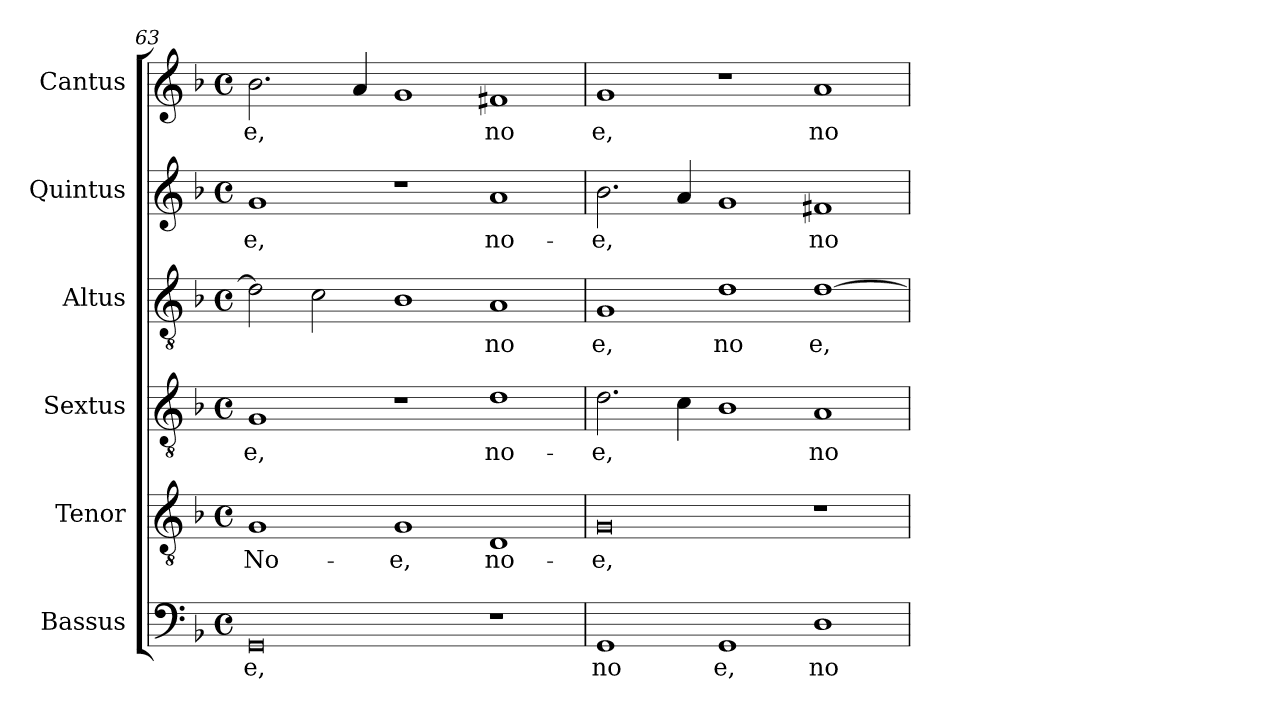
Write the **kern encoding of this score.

**kern	**text	**kern	**text	**kern	**text	**kern	**text	**kern	**text	**kern	**text
*part6	*part6	*part5	*part5	*part4	*part4	*part3	*part3	*part2	*part2	*part1	*part1
*staff6	*staff6	*staff5	*staff5	*staff4	*staff4	*staff3	*staff3	*staff2	*staff2	*staff1	*staff1
*I"Bassus	*	*I"Tenor	*	*I"Sextus	*	*I"Altus	*	*I"Quintus	*	*I"Cantus	*
*clefF4	*	*clefGv2	*	*clefGv2	*	*clefGv2	*	*clefG2	*	*clefG2	*
*k[b-]	*	*k[b-]	*	*k[b-]	*	*k[b-]	*	*k[b-]	*	*k[b-]	*
*F:	*	*F:	*	*F:	*	*F:	*	*F:	*	*F:	*
*M4/4	*	*M4/4	*	*M4/4	*	*M4/4	*	*M4/4	*	*M4/4	*
*met(c)	*	*met(c)	*	*met(c)	*	*met(c)	*	*met(c)	*	*met(c)	*
=63	=63	=63	=63	=63	=63	=63	=63	=63	=63	=63	=63
!	!LO:LY:b:cj	!	!LO:LY:b:cj	!	!LO:LY:b:cj	!	!	!	!LO:LY:b:cj	!	!LO:LY:b:cj
0GG	-e,	1G	No-	1G	-e,	2d\]	.	1g	-e,	2.b-\	e,
.	.	.	.	.	.	2c\	.	.	.	.	.
.	.	.	.	.	.	.	.	.	.	4a/	.
!	!	!	!LO:LY:b:cj	!	!	!	!	!	!	!	!
.	.	1G	-e,	1r	.	1B-	.	1r	.	1g	.
!	!	!	!LO:LY:b:cj	!	!LO:LY:b:cj	!	!LO:LY:b:cj	!	!LO:LY:b:cj	!	!LO:LY:b:cj
1r	.	1D	no-	1d	no-	1A	no	1a	no-	1f#X	no
!!LO:LB:g=z
=64	=64	=64	=64	=64	=64	=64	=64	=64	=64	=64	=64
!	!LO:LY:b:cj	!	!LO:LY:b:cj	!	!LO:LY:b:cj	!	!LO:LY:b:cj	!	!LO:LY:b:cj	!	!LO:LY:b:cj
1GG	no	0G	-e,	2.d\	-e,	1G	e,	2.b-\	-e,	1g	e,
.	.	.	.	4c\	.	.	.	4a/	.	.	.
!	!LO:LY:b:cj	!	!	!	!	!	!LO:LY:b:cj	!	!	!	!
1GG	e,	.	.	1B-	.	1d	no	1g	.	1r	.
!	!LO:LY:b:cj	!	!	!	!LO:LY:b:cj	!	!LO:LY:b:cj	!	!LO:LY:b:cj	!	!LO:LY:b:cj
1D	no	1r	.	1A	no	[>1d	e,	1f#X	no	1a	no-
=	=	=	=	=	=	=	=	=	=	=	=
*-	*-	*-	*-	*-	*-	*-	*-	*-	*-	*-	*-
